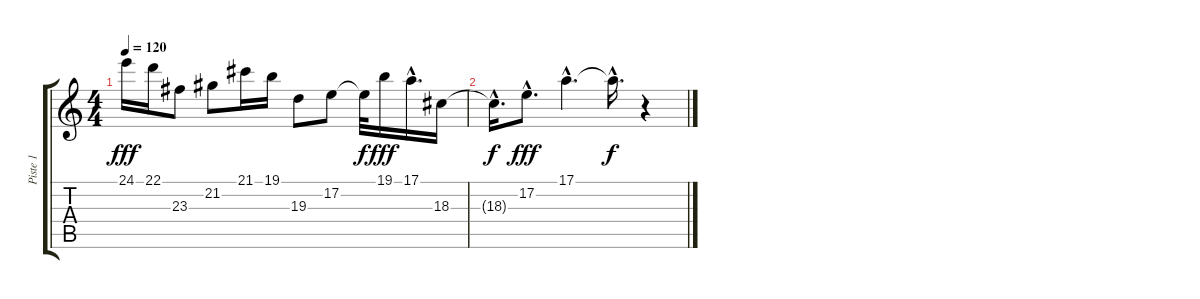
\track ("Piste 1" "Piste 1") {instrument acousticgrandpiano}
\staff {score tabs}
\tuning (E4 B3 G3 D3 A2 E2) {hide}
\ts (4 4)
\tempo 120
\clef g2
\ks c
24.1.16{dy fff instrument acousticgrandpiano} 22.1.16 23.3.8 21.2.8 21.1.16 19.1.16 19.3.8 17.2.8 17.2{t}.32{dy f} 19.1.16{dy fff} 17.1{hac}.16{d} 18.3.16 |
18.3{hac t}.16{d dy f} 17.2{hac}.8{d dy fff} 17.1{hac}.4{d} 17.1{hac t}.16{d dy f} r.4
